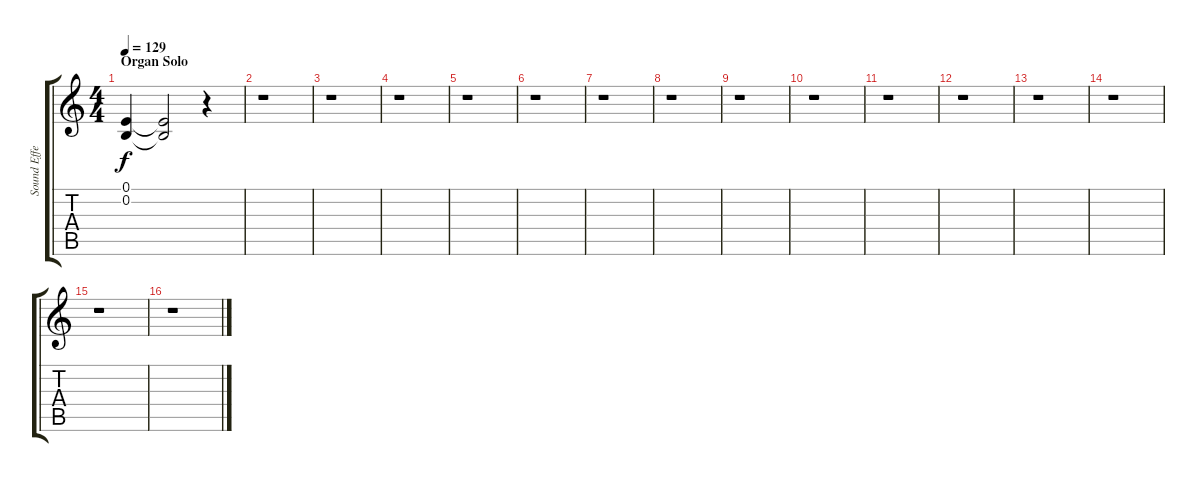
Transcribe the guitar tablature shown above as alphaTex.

\track ("Sound Effect" "Sound Effe") {instrument applause}
\staff {score tabs}
\tuning (E4 B3 G3 D3 A2 E2) {hide}
\ts (4 4)
\section ("" "Organ Solo")
\tempo 129
\clef g2
\ks c
(0.1 0.2{t}).4{dy f} (0.1{t} 0.2{t}).2 r.4 |
r.1 |
r.1 |
r.1 |
r.1 |
r.1 |
r.1 |
r.1 |
r.1 |
r.1 |
r.1 |
r.1 |
r.1 |
r.1 |
r.1 |
r.1
